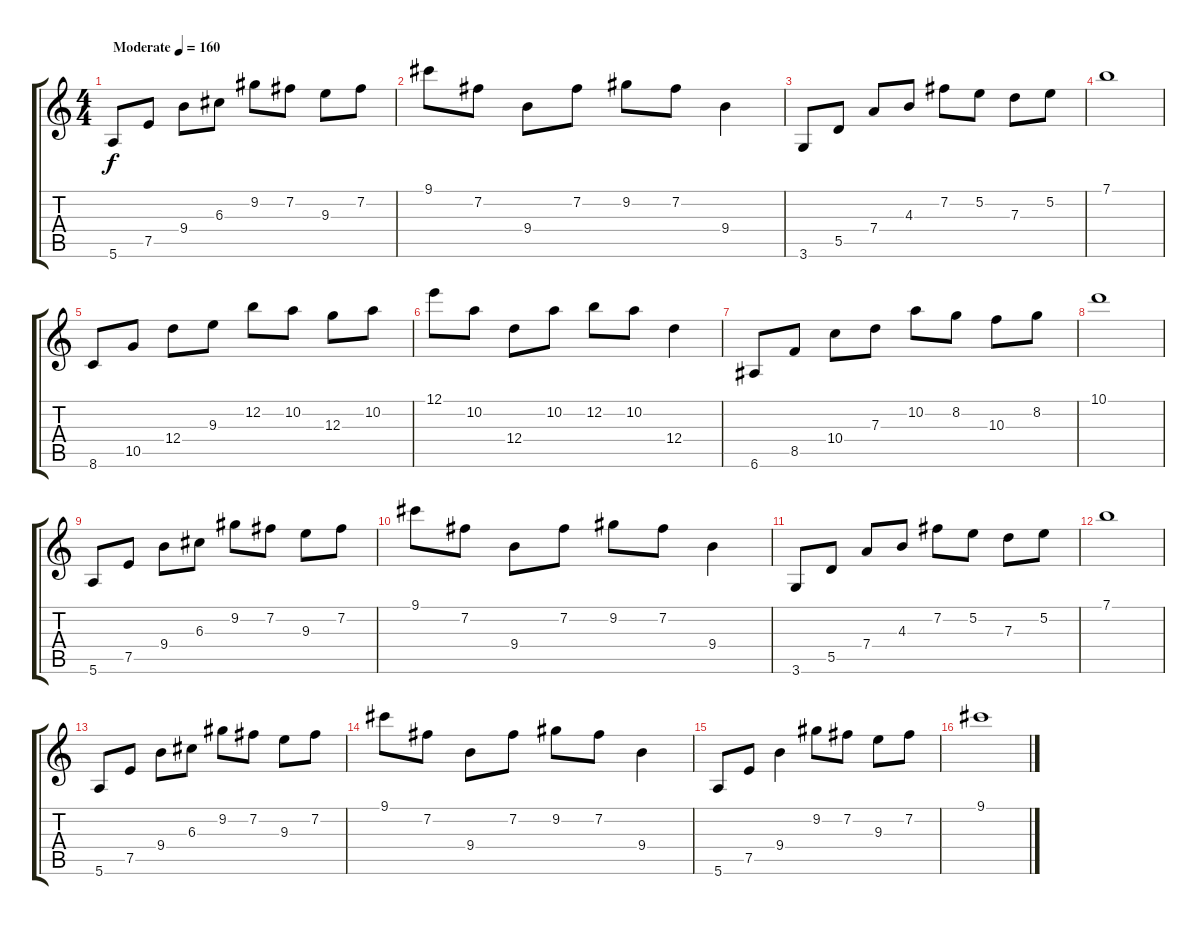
\track "" {instrument acousticguitarsteel}
\staff {score tabs}
\tuning (E4 B3 G3 D3 A2 E2) {hide}
\ts (4 4)
\tempo (160 "Moderate")
\clef g2
\ks c
5.6.8{dy f instrument acousticguitarsteel} 7.5.8 9.4.8 6.3.8 9.2.8 7.2.8 9.3.8 7.2.8 |
9.1.8 7.2.8 9.4.8 7.2.8 9.2.8 7.2.8 9.4.4 |
3.6.8 5.5.8 7.4.8 4.3.8 7.2.8 5.2.8 7.3.8 5.2.8 |
7.1.1 |
8.6.8 10.5.8 12.4.8 9.3.8 12.2.8 10.2.8 12.3.8 10.2.8 |
12.1.8 10.2.8 12.4.8 10.2.8 12.2.8 10.2.8 12.4.4 |
6.6.8 8.5.8 10.4.8 7.3.8 10.2.8 8.2.8 10.3.8 8.2.8 |
10.1.1 |
5.6.8 7.5.8 9.4.8 6.3.8 9.2.8 7.2.8 9.3.8 7.2.8 |
9.1.8 7.2.8 9.4.8 7.2.8 9.2.8 7.2.8 9.4.4 |
3.6.8 5.5.8 7.4.8 4.3.8 7.2.8 5.2.8 7.3.8 5.2.8 |
7.1.1 |
5.6.8 7.5.8 9.4.8 6.3.8 9.2.8 7.2.8 9.3.8 7.2.8 |
9.1.8 7.2.8 9.4.8 7.2.8 9.2.8 7.2.8 9.4.4 |
5.6.8 7.5.8 9.4.4 9.2.8 7.2.8 9.3.8 7.2.8 |
9.1.1
